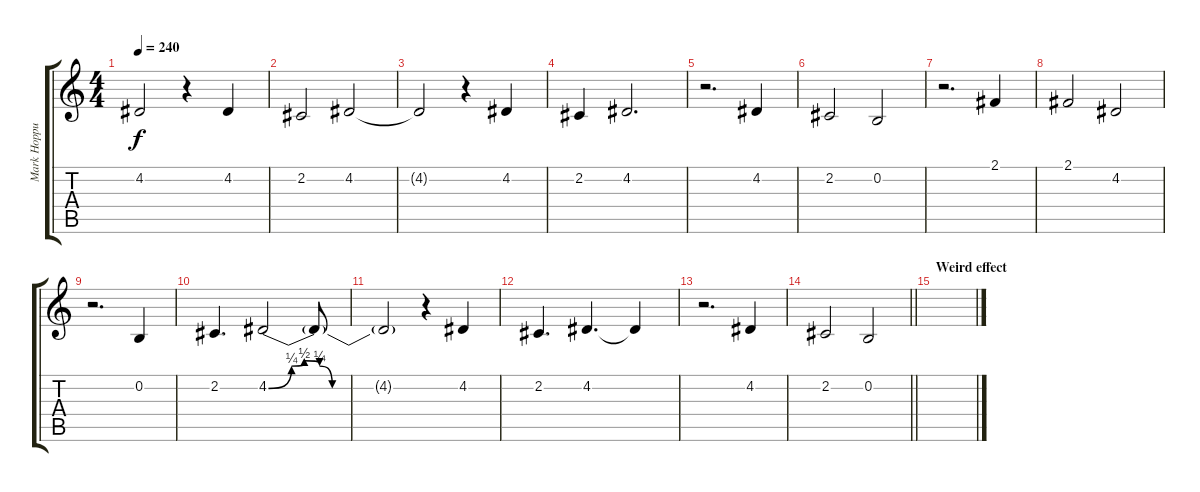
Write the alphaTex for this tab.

\track ("Mark Hoppus - Back Vocal" "Mark Hoppu") {instrument lead1square}
\staff {score tabs}
\tuning (E4 B3 G3 D3 A2 E2) {hide}
\ts (4 4)
\tempo 240
\clef g2
\ks c
4.2{t}.2{dy f} r.4 4.2.4 |
2.2.2 4.2.2 |
4.2{t}.2 r.4 4.2.4 |
2.2.4 4.2.2{d} |
r.2{d} 4.2.4 |
2.2.2 0.2.2 |
r.2{d} 2.1.4 |
2.1.2 4.2.2 |
r.2{d} 0.2.4 |
2.2.4{d} 4.2{be (custom 0 0 9 1 14 2 20 1 25 0 34 0 45 0 60 0)}.2 4.2{t}.8 |
4.2{t}.2 r.4 4.2.4 |
2.2.4{d} 4.2.4{d} 4.2{t}.4 |
r.2{d} 4.2.4 |
\barLineRight lightlight
2.2.2 0.2.2 |
\section ("" "Weird effect")
